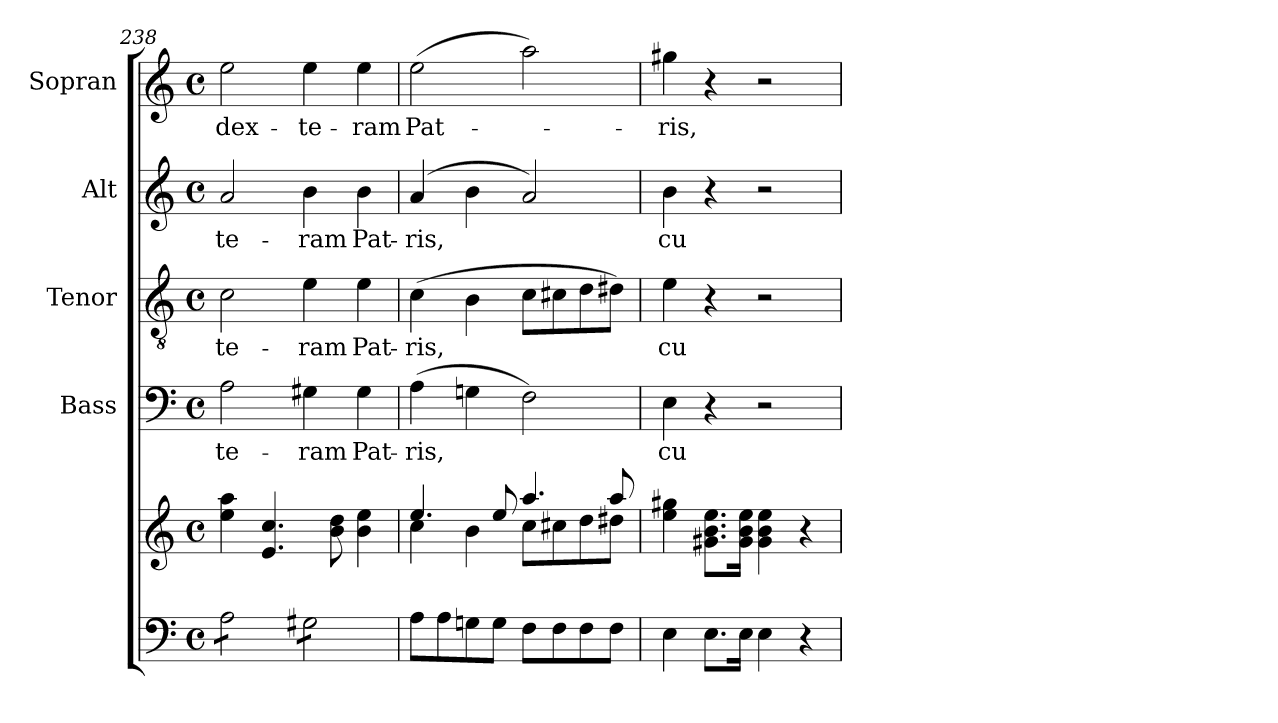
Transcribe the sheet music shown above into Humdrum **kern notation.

**kern	**kern	**kern	**text	**kern	**text	**kern	**text	**kern	**text
*part5	*part5	*part4	*part4	*part3	*part3	*part2	*part2	*part1	*part1
*staff6	*staff5	*staff4	*staff4	*staff3	*staff3	*staff2	*staff2	*staff1	*staff1
*	*	*I"Bass	*	*I"Tenor	*	*I"Alt	*	*I"Sopran	*
*	*	*I'B.	*	*I'T.	*	*I'A.	*	*I'S.	*
*clefF4	*clefG2	*clefF4	*	*clefGv2	*	*clefG2	*	*clefG2	*
*k[]	*k[]	*k[]	*	*k[]	*	*k[]	*	*k[]	*
*C:	*C:	*C:	*	*C:	*	*C:	*	*C:	*
*M4/4	*M4/4	*M4/4	*	*M4/4	*	*M4/4	*	*M4/4	*
*met(c)	*met(c)	*met(c)	*	*met(c)	*	*met(c)	*	*met(c)	*
=238	=238	=238	=238	=238	=238	=238	=238	=238	=238
!	!	!	!LO:LY:b	!	!LO:LY:b	!	!LO:LY:b	!	!LO:LY:b
*tremolo	*	*	*	*	*	*	*	*	*
8A\L	4ee\ 4aa\	2A\	-te-	2c\	-te-	2a/	-te-	2ee\	dex-
8A\	.	.	.	.	.	.	.	.	.
8A\	4.e/ 4.cc/	.	.	.	.	.	.	.	.
8A\J	.	.	.	.	.	.	.	.	.
!	!	!	!LO:LY:b	!	!LO:LY:b	!	!LO:LY:b	!	!LO:LY:b
8G#X\L	.	4G#X\	-ram	4e\	-ram	4b\	-ram	4ee\	-te-
8G#X\	8b\ 8dd\	.	.	.	.	.	.	.	.
!	!	!	!LO:LY:b	!	!LO:LY:b	!	!LO:LY:b	!	!LO:LY:b
8G#X\	4b\ 4ee\	4G#\	Pat-	4e\	Pat-	4b\	Pat-	4ee\	-ram
8G#X\J	.	.	.	.	.	.	.	.	.
*Xtremolo	*	*	*	*	*	*	*	*	*
=239	=239	=239	=239	=239	=239	=239	=239	=239	=239
*	*^	*	*	*	*	*	*	*	*
!	!	!	!	!LO:LY:b	!	!LO:LY:b	!	!LO:LY:b	!	!LO:LY:b
8A\L	4.ee/	4cc\	(>4A\	-ris,	(>4c\	-ris,	(4a/	-ris,	(>2ee\	Pat-
8A\	.	.	.	.	.	.	.	.	.	.
8Gn\	.	4b\	4Gn\	.	4B\	.	4b\	.	.	.
8G\J	8ee/	.	.	.	.	.	.	.	.	.
8F\L	4.aa/	8cc\L	2F\)	.	8c\L	.	2a/)	.	2aa\)	.
8F\	.	8cc#X\	.	.	8c#X\	.	.	.	.	.
8F\	.	8dd\	.	.	8d\	.	.	.	.	.
8F\J	8aa/	8dd#X\J	.	.	8d#X\J)	.	.	.	.	.
=240	=240	=240	=240	=240	=240	=240	=240	=240	=240	=240
!	!	!	!	!LO:LY:b	!	!LO:LY:b	!	!LO:LY:b	!	!LO:LY:b
*	*v	*v	*	*	*	*	*	*	*	*
4E\	4ee\ 4gg#X\	4E\	cu-	4e\	cu-	4b\	cu-	4gg#X\	-ris,
8.E\L	8.g#X\ 8.b\ 8.ee\L	4r	.	4r	.	4r	.	4r	.
16E\Jk	16g#\ 16b\ 16ee\Jk	.	.	.	.	.	.	.	.
4E\	4g#\ 4b\ 4ee\	2r	.	2r	.	2r	.	2r	.
4r	4r	.	.	.	.	.	.	.	.
=	=	=	=	=	=	=	=	=	=
*-	*-	*-	*-	*-	*-	*-	*-	*-	*-
